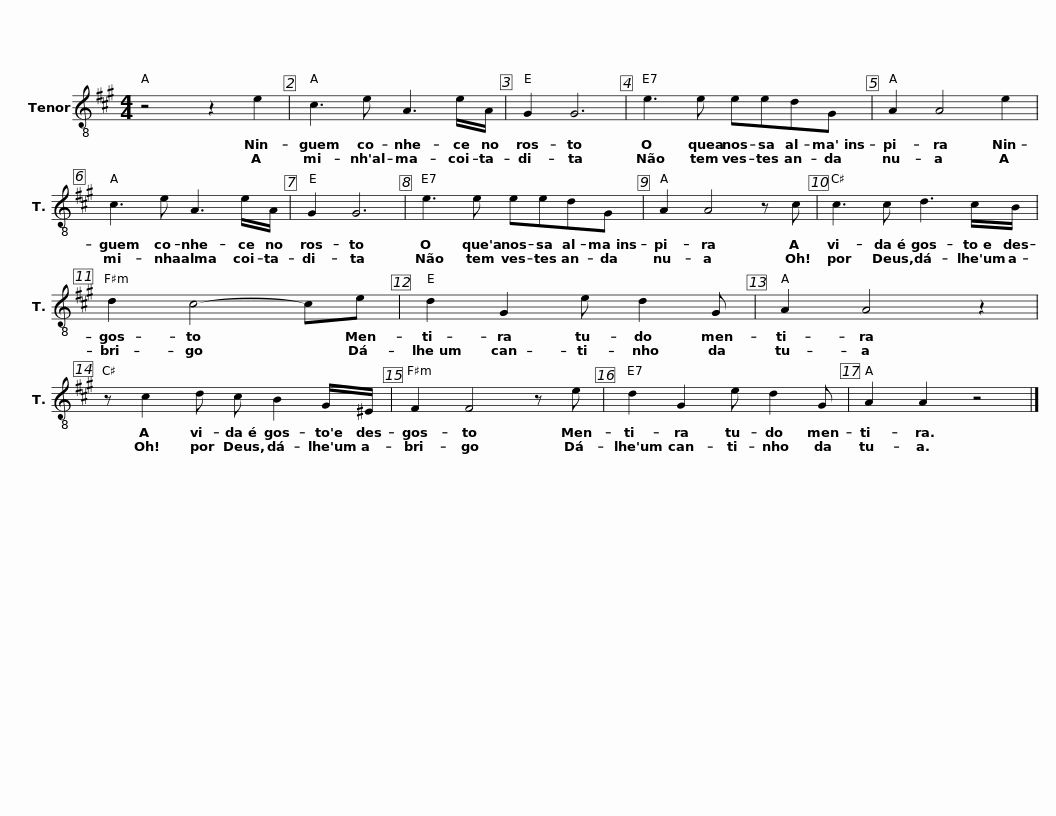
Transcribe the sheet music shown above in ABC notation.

X:1
L:1/8
M:4/4
I:linebreak $
K:A
V:1 treble-8
V:1
 z4 z2 e2 | c3 e A3 e/A/ | G2 G6 | e3 e eedG | A2 A4 e2 |$ %5
 c3 e A3 e/A/ | G2 G6 | e3 e eedG | A2 A4 z c |$ c3 c d3 c/B/ | %10
 d2 c4- ce | d2 G2 e d2 G | A2 A4 z2 |$ z c2 d c B2 G/^E/ | F2 F4 z e | %15
 d2 G2 e d2 G | A2 A2 z4 |] %17
